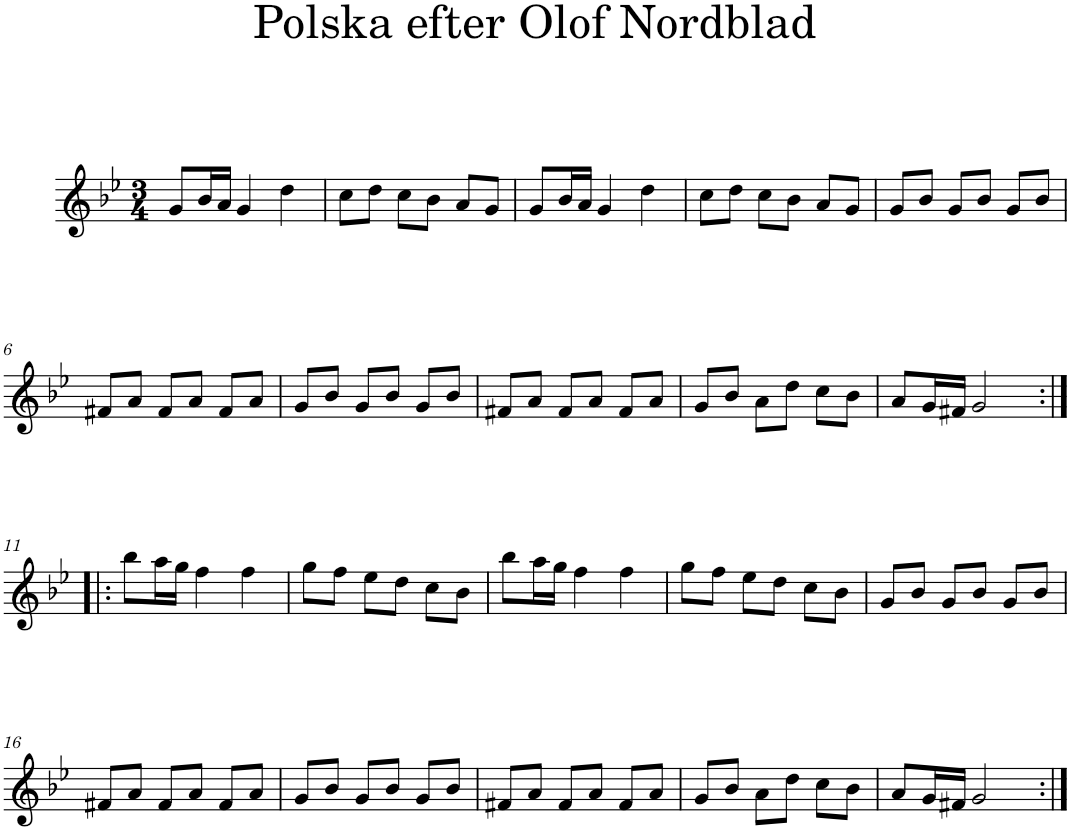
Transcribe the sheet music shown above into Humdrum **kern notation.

**kern
*part1
*staff1
*I"Piano
*I'Pno
*clefG2
*k[b-e-]
*g:
*M3/4
=1
8g/L
16b-/L
16a/JJ
4g/
4dd\
=2
8cc\L
8dd\J
8cc\L
8b-\J
8a/L
8g/J
=3
8g/L
16b-/L
16a/JJ
4g/
4dd\
=4
8cc\L
8dd\J
8cc\L
8b-\J
8a/L
8g/J
=5
8g/L
8b-/J
8g/L
8b-/J
8g/L
8b-/J
!!LO:LB:g=z
=6
8f#X/L
8a/J
8f#/L
8a/J
8f#/L
8a/J
=7
8g/L
8b-/J
8g/L
8b-/J
8g/L
8b-/J
=8
8f#X/L
8a/J
8f#/L
8a/J
8f#/L
8a/J
=9
8g/L
8b-/J
8a\L
8dd\J
8cc\L
8b-\J
=10
8a/L
16g/L
16f#X/JJ
2g/
!!LO:LB:g=z
=11:|!|:
8bb-\L
16aa\L
16gg\JJ
4ff\
4ff\
=12
8gg\L
8ff\J
8ee-\L
8dd\J
8cc\L
8b-\J
=13
8bb-\L
16aa\L
16gg\JJ
4ff\
4ff\
=14
8gg\L
8ff\J
8ee-\L
8dd\J
8cc\L
8b-\J
=15
8g/L
8b-/J
8g/L
8b-/J
8g/L
8b-/J
!!LO:LB:g=z
=16
8f#X/L
8a/J
8f#/L
8a/J
8f#/L
8a/J
=17
8g/L
8b-/J
8g/L
8b-/J
8g/L
8b-/J
=18
8f#X/L
8a/J
8f#/L
8a/J
8f#/L
8a/J
=19
8g/L
8b-/J
8a\L
8dd\J
8cc\L
8b-\J
=20
8a/L
16g/L
16f#X/JJ
2g/
=:|!
*-
